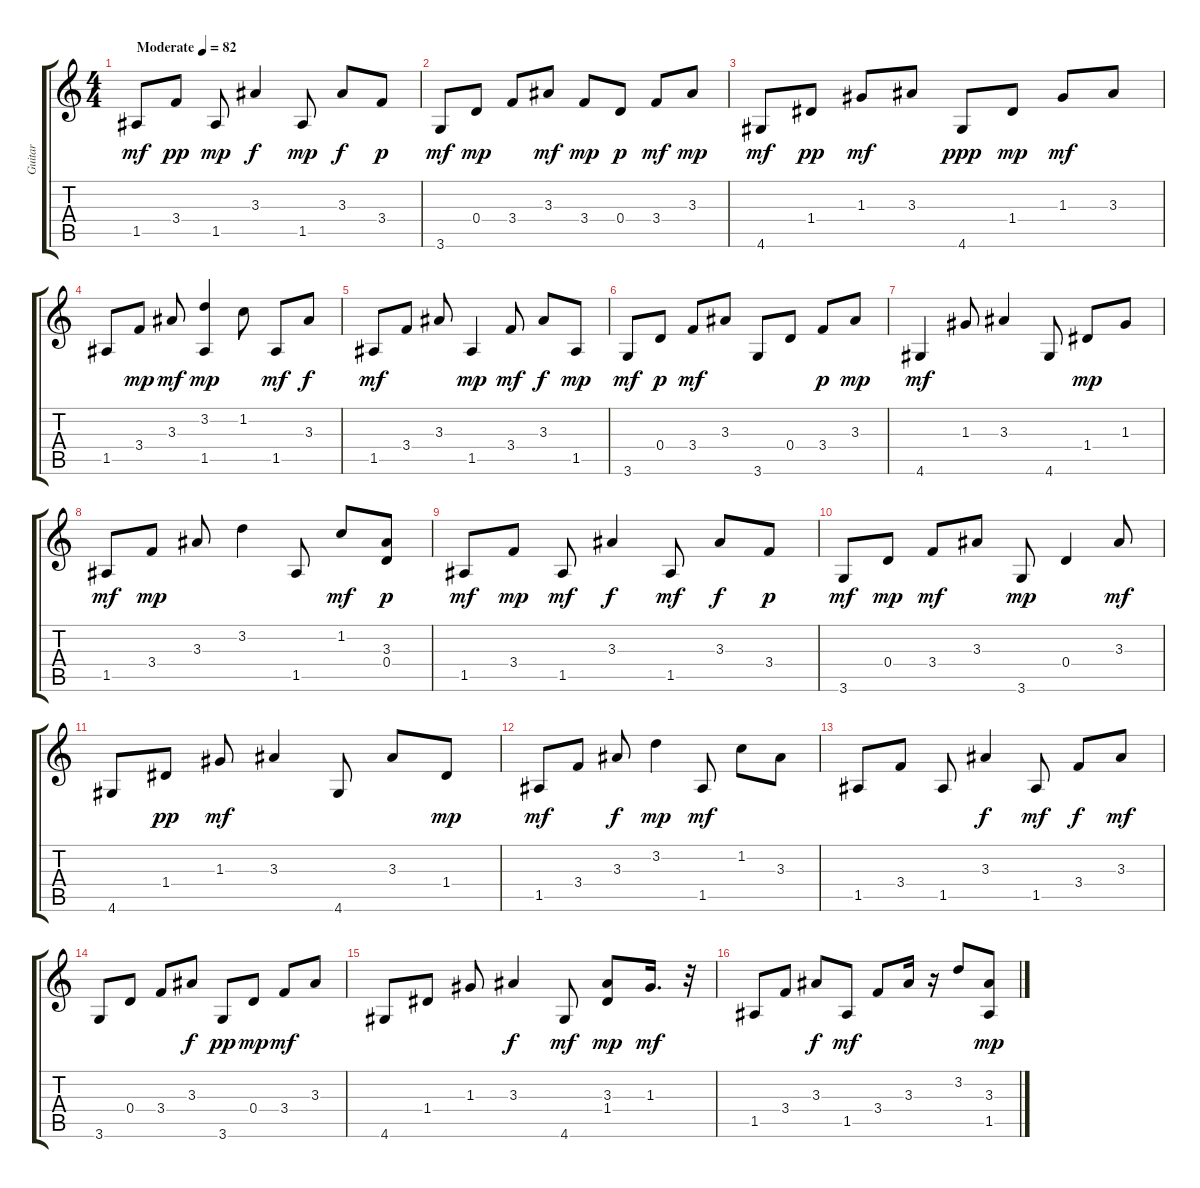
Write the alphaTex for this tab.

\track ("Guitar" "Guitar") {instrument acousticguitarsteel}
\staff {score tabs}
\tuning (E4 B3 G3 D3 A2 E2) {hide}
\ts (4 4)
\tempo (82 "Moderate")
\clef g2
\ks c
1.5.8{dy mf instrument acousticguitarsteel} 3.4.8{dy pp} 1.5.8{dy mp} 3.3.4{dy f} 1.5.8{dy mp} 3.3.8{dy f} 3.4.8{dy p} |
3.6.8{dy mf} 0.4.8{dy mp} 3.4.8 3.3.8{dy mf} 3.4.8{dy mp} 0.4.8{dy p} 3.4.8{dy mf} 3.3.8{dy mp} |
4.6.8{dy mf} 1.4.8{dy pp} 1.3.8{dy mf} 3.3.8 4.6.8{dy ppp} 1.4.8{dy mp} 1.3.8{dy mf} 3.3.8 |
1.5.8 3.4.8{dy mp} 3.3.8{dy mf} (3.2 1.5).4{dy mp} 1.2.8 1.5.8{dy mf} 3.3.8{dy f} |
1.5.8{dy mf} 3.4.8 3.3.8 1.5.4{dy mp} 3.4.8{dy mf} 3.3.8{dy f} 1.5.8{dy mp} |
3.6.8{dy mf} 0.4.8{dy p} 3.4.8{dy mf} 3.3.8 3.6.8 0.4.8 3.4.8{dy p} 3.3.8{dy mp} |
4.6.4{dy mf} 1.3.8 3.3.4 4.6.8 1.4.8{dy mp} 1.3.8 |
1.5.8{dy mf} 3.4.8{dy mp} 3.3.8 3.2.4 1.5.8 1.2.8{dy mf} (3.3 0.4).8{dy p} |
1.5.8{dy mf} 3.4.8{dy mp} 1.5.8{dy mf} 3.3.4{dy f} 1.5.8{dy mf} 3.3.8{dy f} 3.4.8{dy p} |
3.6.8{dy mf} 0.4.8{dy mp} 3.4.8{dy mf} 3.3.8 3.6.8{dy mp} 0.4.4 3.3.8{dy mf} |
4.6.8 1.4.8{dy pp} 1.3.8{dy mf} 3.3.4 4.6.8 3.3.8 1.4.8{dy mp} |
1.5.8{dy mf} 3.4.8 3.3.8{dy f} 3.2.4{dy mp} 1.5.8{dy mf} 1.2.8 3.3.8 |
1.5.8 3.4.8 1.5.8 3.3.4{dy f} 1.5.8{dy mf} 3.4.8{dy f} 3.3.8{dy mf} |
3.6.8 0.4.8 3.4.8 3.3.8{dy f} 3.6.8{dy pp} 0.4.8{dy mp} 3.4.8{dy mf} 3.3.8 |
4.6.8 1.4.8 1.3.8 3.3.4{dy f} 4.6.8{dy mf} (3.3 1.4).8{dy mp} 1.3.16{d dy mf} r.32 |
1.5.8 3.4.8 3.3.8{dy f} 1.5.8{dy mf} 3.4.8 3.3.16 r.16 3.2.8 (3.3 1.5).8{dy mp}
